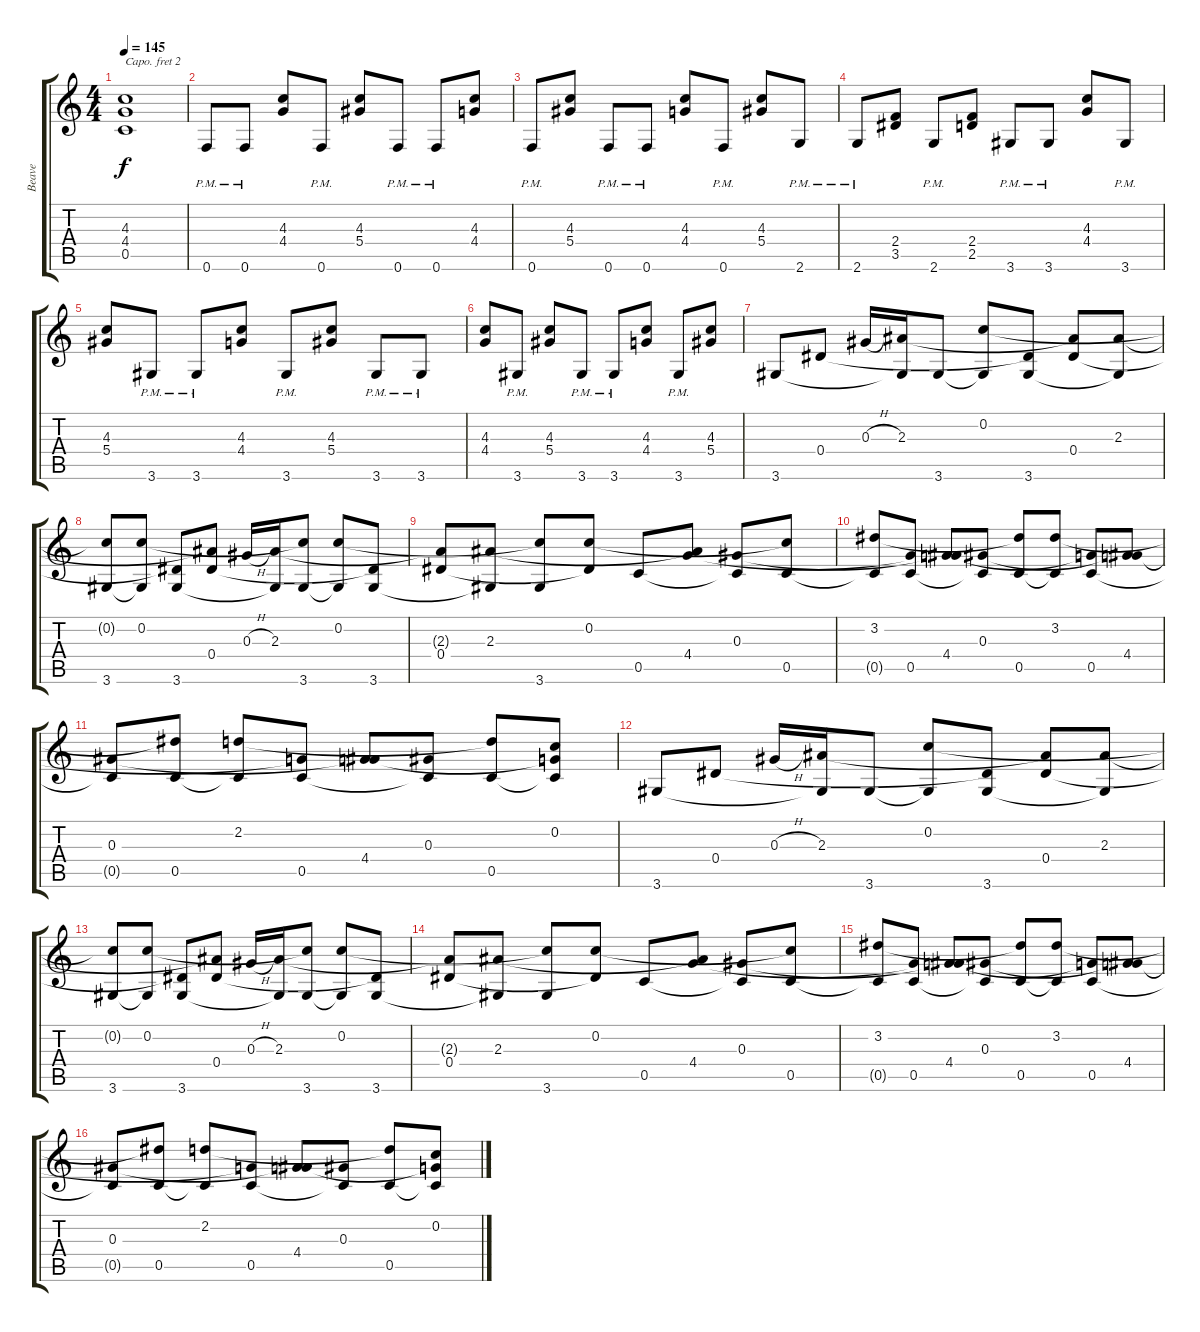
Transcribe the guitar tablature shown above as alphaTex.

\track ("Beave" "Beave") {instrument electricguitarclean}
\staff {score tabs}
\capo 2
\tuning (Eb4 Bb3 Gb3 Db3 Bb2 Eb2) {hide}
\ts (4 4)
\tempo 145
\clef g2
\ks c
(4.3{t} 4.4{t} 0.5{t}).1{dy f} |
0.6{pm}.8 0.6{pm}.8 (4.3 4.4).8 0.6{pm}.8 (4.3 5.4).8 0.6{pm}.8 0.6{pm}.8 (4.3 4.4).8 |
0.6{pm}.8 (4.3 5.4).8 0.6{pm}.8 0.6{pm}.8 (4.3 4.4).8 0.6{pm}.8 (4.3 5.4).8 2.6{pm}.8 |
2.6{pm}.8 (2.4 3.5).8 2.6{pm}.8 (2.4 2.5).8 3.6{pm}.8 3.6{pm}.8 (4.3 4.4).8 3.6{pm}.8 |
(4.3 5.4).8 3.6{pm}.8 3.6{pm}.8 (4.3 4.4).8 3.6{pm}.8 (4.3 5.4).8 3.6{pm}.8 3.6{pm}.8 |
(4.3 4.4).8 3.6{pm}.8 (4.3 5.4).8 3.6{pm}.8 3.6{pm}.8 (4.3 4.4).8 3.6{pm}.8 (4.3 5.4).8 |
3.6.8 0.4.8 0.3{h}.16 (2.3 3.6{t}).16 3.6.8 (0.2 3.6{t}).8 (0.4{t} 3.6).8 (2.3{t} 0.4).8 (2.3 3.6{t}).8 |
(0.2{t} 3.6).8 (0.2 3.6{t}).8 (0.4{t} 3.6).8 (2.3{t} 0.4).8 0.3{h}.16 (2.3 3.6{t}).16 (0.2{t} 3.6).8 (0.2 3.6{t}).8 (0.4{t} 3.6).8 |
(2.3{t} 0.4).8 (2.3 3.6{t}).8 (0.2{t} 3.6).8 (0.2 0.4{t}).8 0.5.8 (2.3{t} 4.4).8 (0.3 0.5{t}).8 (0.2{t} 0.5).8 |
(3.2 0.5{t}).8 (4.4{t} 0.5).8 (0.3{t} 4.4).8 (0.3 0.5{t}).8 (3.2{t} 0.5).8 (3.2 0.5{t}).8 (4.4{t} 0.5).8 (0.3{t} 4.4).8 |
(0.3 0.5{t}).8 (3.2{t} 0.5).8 (2.2 0.5{t}).8 (4.4{t} 0.5).8 (0.3{t} 4.4).8 (0.3 0.5{t}).8 (2.2{t} 0.5).8 (0.2 4.4{t} 0.5{t}).8 |
3.6.8 0.4.8 0.3{h}.16 (2.3 3.6{t}).16 3.6.8 (0.2 3.6{t}).8 (0.4{t} 3.6).8 (2.3{t} 0.4).8 (2.3 3.6{t}).8 |
(0.2{t} 3.6).8 (0.2 3.6{t}).8 (0.4{t} 3.6).8 (2.3{t} 0.4).8 0.3{h}.16 (2.3 3.6{t}).16 (0.2{t} 3.6).8 (0.2 3.6{t}).8 (0.4{t} 3.6).8 |
(2.3{t} 0.4).8 (2.3 3.6{t}).8 (0.2{t} 3.6).8 (0.2 0.4{t}).8 0.5.8 (2.3{t} 4.4).8 (0.3 0.5{t}).8 (0.2{t} 0.5).8 |
(3.2 0.5{t}).8 (4.4{t} 0.5).8 (0.3{t} 4.4).8 (0.3 0.5{t}).8 (3.2{t} 0.5).8 (3.2 0.5{t}).8 (4.4{t} 0.5).8 (0.3{t} 4.4).8 |
(0.3 0.5{t}).8 (3.2{t} 0.5).8 (2.2 0.5{t}).8 (4.4{t} 0.5).8 (0.3{t} 4.4).8 (0.3 0.5{t}).8 (2.2{t} 0.5).8 (0.2 4.4{t} 0.5{t}).8
